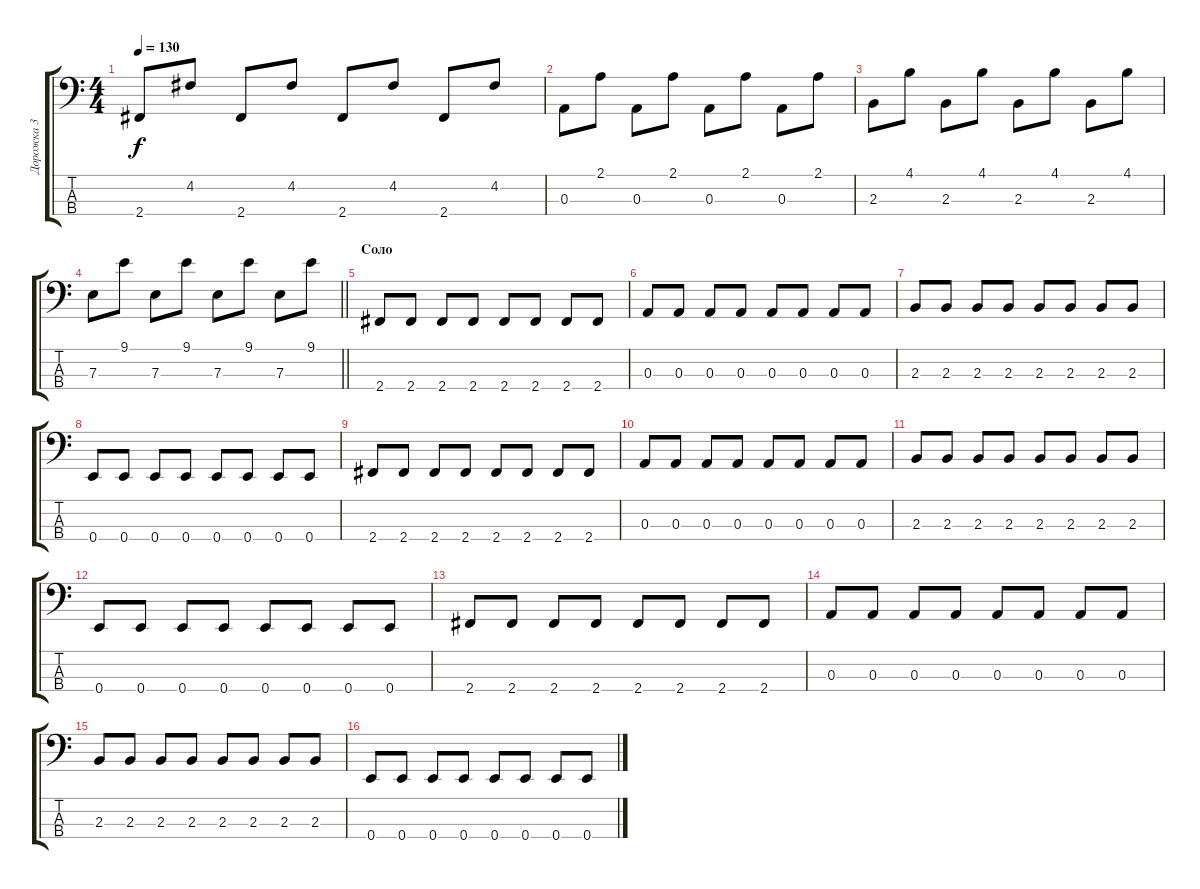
\track ("Дорожка 3" "Дорожка 3") {instrument electricbassfinger}
\staff {score tabs}
\tuning (G2 D2 A1 E1) {hide}
\ts (4 4)
\tempo 130
\clef f4
\ks c
2.4.8{dy f} 4.2.8 2.4.8 4.2.8 2.4.8 4.2.8 2.4.8 4.2.8 |
0.3.8 2.1.8 0.3.8 2.1.8 0.3.8 2.1.8 0.3.8 2.1.8 |
2.3.8 4.1.8 2.3.8 4.1.8 2.3.8 4.1.8 2.3.8 4.1.8 |
\barLineRight lightlight
7.3.8 9.1.8 7.3.8 9.1.8 7.3.8 9.1.8 7.3.8 9.1.8 |
\section ("" "Соло")
2.4.8 2.4.8 2.4.8 2.4.8 2.4.8 2.4.8 2.4.8 2.4.8 |
0.3.8 0.3.8 0.3.8 0.3.8 0.3.8 0.3.8 0.3.8 0.3.8 |
2.3.8 2.3.8 2.3.8 2.3.8 2.3.8 2.3.8 2.3.8 2.3.8 |
0.4.8 0.4.8 0.4.8 0.4.8 0.4.8 0.4.8 0.4.8 0.4.8 |
2.4.8 2.4.8 2.4.8 2.4.8 2.4.8 2.4.8 2.4.8 2.4.8 |
0.3.8 0.3.8 0.3.8 0.3.8 0.3.8 0.3.8 0.3.8 0.3.8 |
2.3.8 2.3.8 2.3.8 2.3.8 2.3.8 2.3.8 2.3.8 2.3.8 |
0.4.8 0.4.8 0.4.8 0.4.8 0.4.8 0.4.8 0.4.8 0.4.8 |
2.4.8 2.4.8 2.4.8 2.4.8 2.4.8 2.4.8 2.4.8 2.4.8 |
0.3.8 0.3.8 0.3.8 0.3.8 0.3.8 0.3.8 0.3.8 0.3.8 |
2.3.8 2.3.8 2.3.8 2.3.8 2.3.8 2.3.8 2.3.8 2.3.8 |
0.4.8 0.4.8 0.4.8 0.4.8 0.4.8 0.4.8 0.4.8 0.4.8
